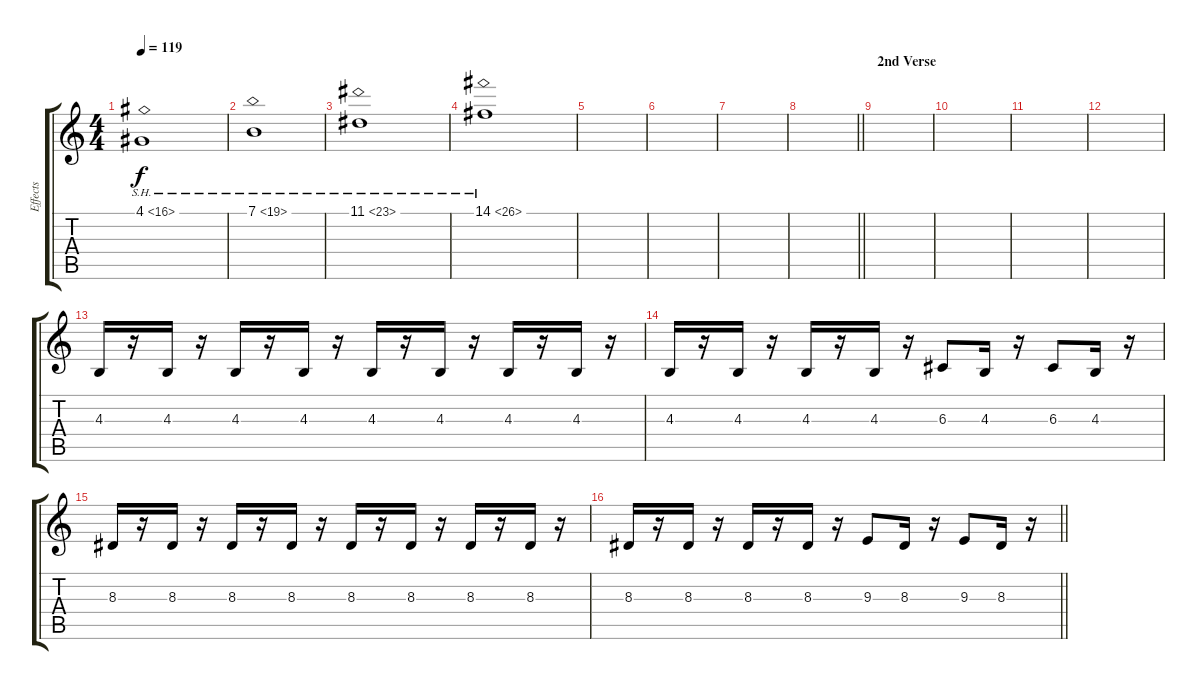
\track ("Effects" "Effects") {instrument lead8bassandlead}
\staff {score tabs}
\tuning (E4 B3 G3 D3 A2 E2) {hide}
\ts (4 4)
\tempo 119
\clef g2
\ks c
4.1{sh 12}.1{dy f} |
7.1{sh 12}.1 |
11.1{sh 12}.1 |
14.1{sh 12}.1 |
|
|
|
\barLineRight lightlight
|
\section ("" "2nd Verse")
|
|
|
|
4.3.16{volume 11 instrument lead8bassandlead} r.16 4.3.16 r.16 4.3.16 r.16 4.3.16 r.16 4.3.16 r.16 4.3.16 r.16 4.3.16 r.16 4.3.16 r.16 |
4.3.16 r.16 4.3.16 r.16 4.3.16 r.16 4.3.16 r.16 6.3.8 4.3.16 r.16 6.3.8 4.3.16 r.16 |
8.3.16 r.16 8.3.16 r.16 8.3.16 r.16 8.3.16 r.16 8.3.16 r.16 8.3.16 r.16 8.3.16 r.16 8.3.16 r.16 |
\barLineRight lightlight
8.3.16 r.16 8.3.16 r.16 8.3.16 r.16 8.3.16 r.16 9.3.8 8.3.16 r.16 9.3.8 8.3.16 r.16
